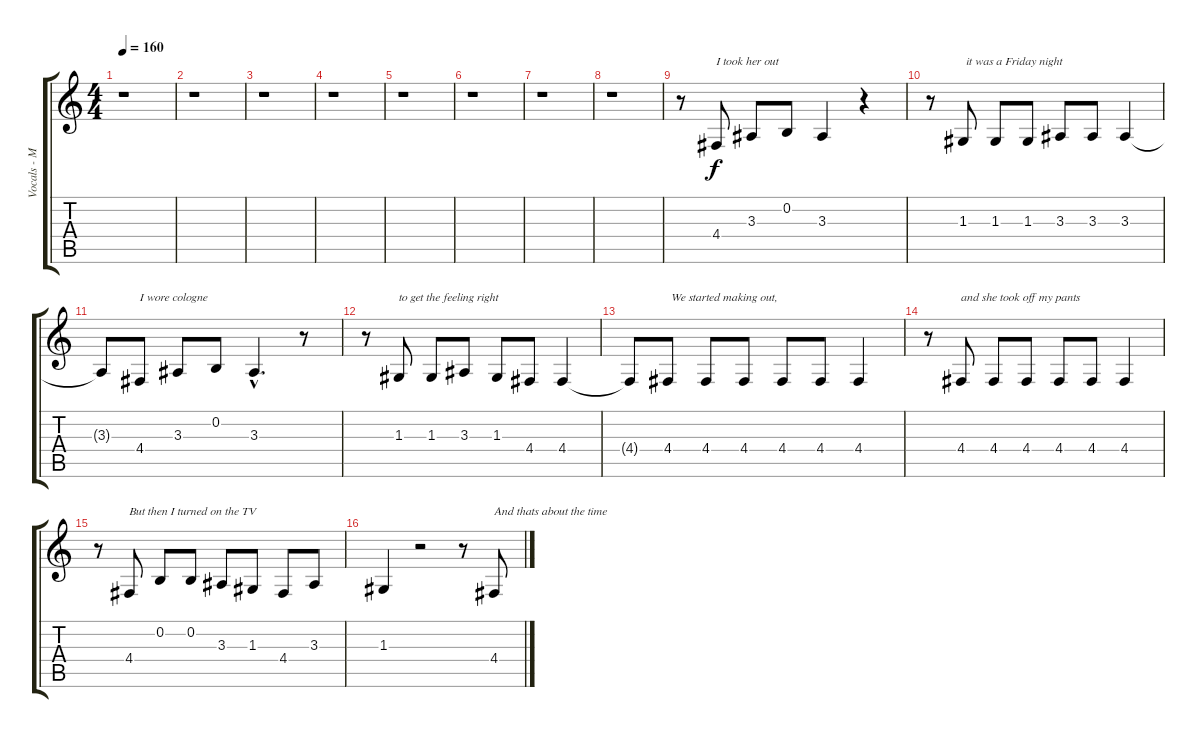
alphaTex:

\track ("Vocals - Mark " "Vocals - M") {instrument sopranosax}
\staff {score tabs}
\tuning (E4 B3 G3 D3 A2 E2) {hide}
\ts (4 4)
\tempo 160
\clef g2
\ks c
r.1{dy f} |
r.1 |
r.1 |
r.1 |
r.1 |
r.1 |
r.1 |
r.1 |
r.8{volume 14} 4.4.8{txt "I took her out"} 3.3.8 0.2.8 3.3.4 r.4 |
r.8 1.3.8{txt " it was a Friday night"} 1.3.8 1.3.8 3.3.8 3.3.8 3.3.4 |
3.3{t}.8 4.4.8{txt "I wore cologne "} 3.3.8 0.2.8 3.3{hac}.4{d} r.8 |
r.8 1.3.8{txt "to get the feeling right"} 1.3.8 3.3.8 1.3.8 4.4.8 4.4.4 |
4.4{t}.8 4.4.8{txt " We started making out, "} 4.4.8 4.4.8 4.4.8 4.4.8 4.4.4 |
r.8 4.4.8{txt "and she took off my pants"} 4.4.8 4.4.8 4.4.8 4.4.8 4.4.4 |
r.8 4.4.8{txt "But then I turned on the TV"} 0.2.8 0.2.8 3.3.8 1.3.8 4.4.8 3.3.8 |
1.3.4 r.2 r.8 4.4.8{txt "And thats about the time "}
